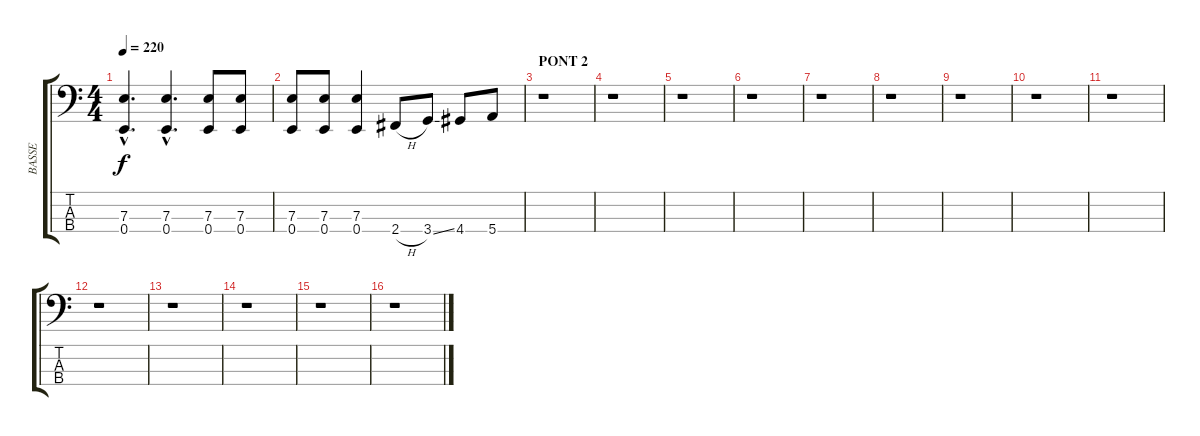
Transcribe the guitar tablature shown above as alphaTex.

\track ("BASSE" "BASSE") {instrument electricbassfinger}
\staff {score tabs}
\tuning (G2 D2 A1 E1) {hide}
\ts (4 4)
\tempo 220
\clef f4
\ks c
(7.3{hac} 0.4{hac}).4{d dy f} (7.3{hac} 0.4{hac}).4{d} (7.3 0.4).8 (7.3 0.4).8 |
(7.3 0.4).8 (7.3 0.4).8 (7.3 0.4).4 2.4{h}.8 3.4{ss}.8 4.4.8 5.4.8 |
\section ("" "PONT 2")
r.1 |
r.1 |
r.1 |
r.1 |
r.1 |
r.1 |
r.1 |
r.1 |
r.1 |
r.1 |
r.1 |
r.1 |
r.1 |
r.1
